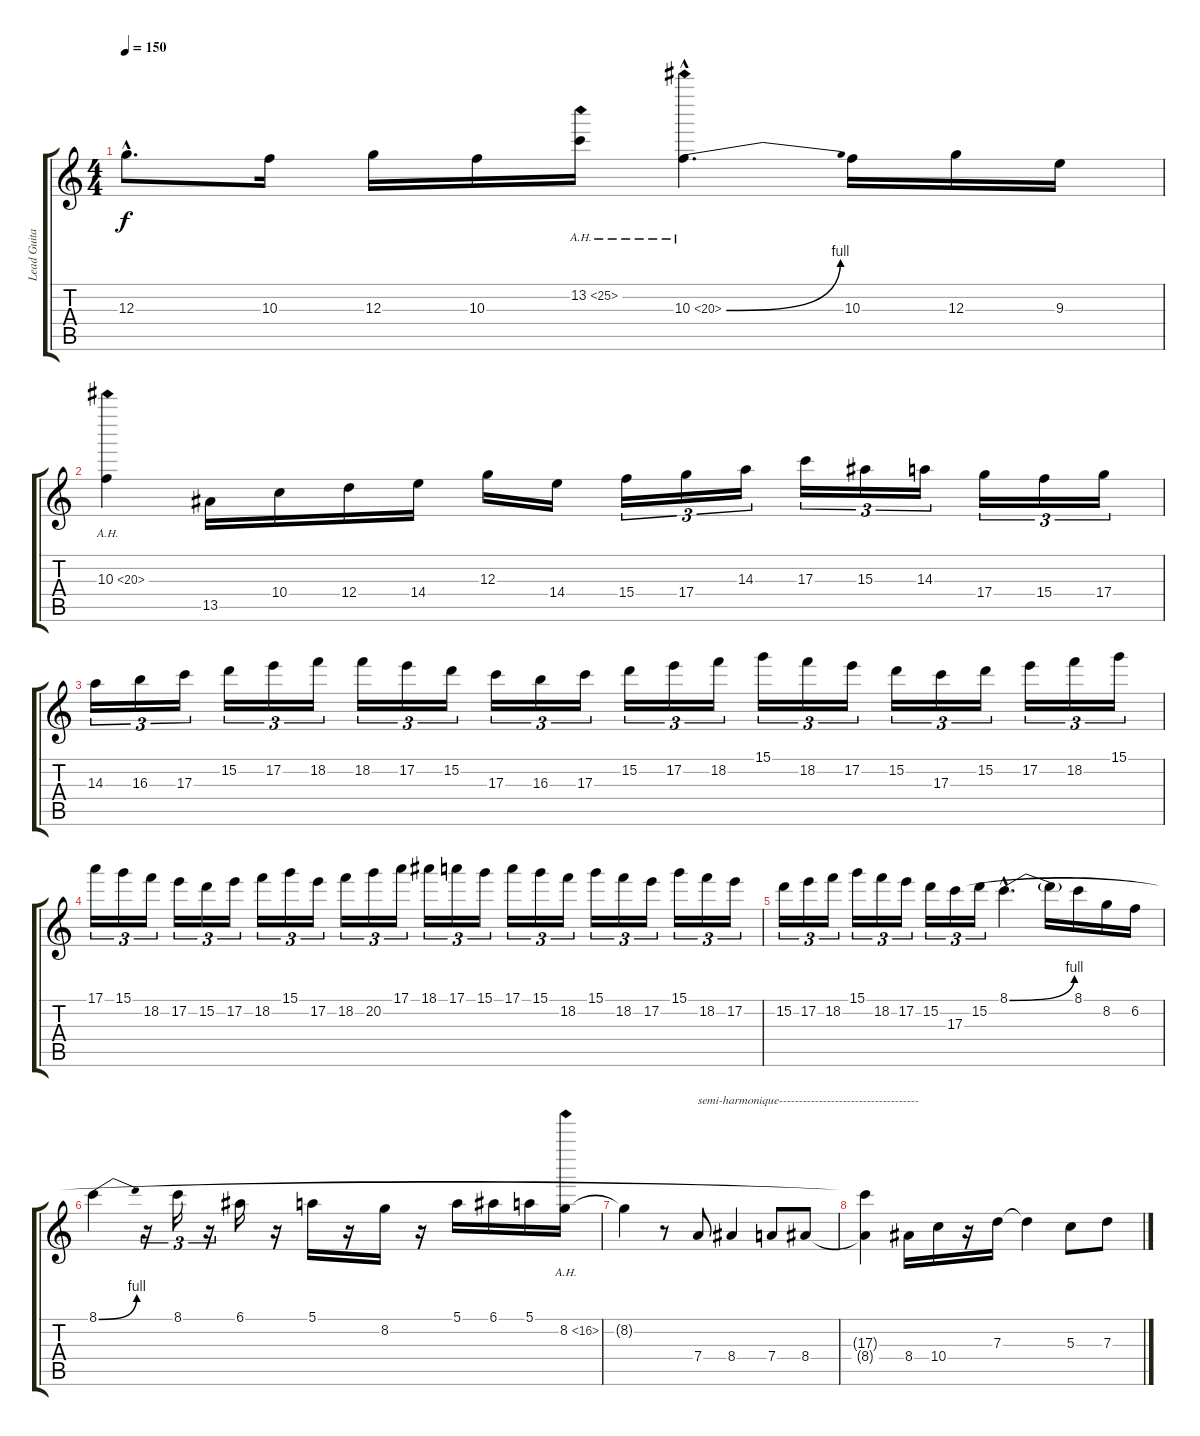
\track ("Lead Guitar (P.Rondat)" "Lead Guita") {instrument overdrivenguitar}
\staff {score tabs}
\tuning (E4 B3 G3 D3 A2 E2) {hide}
\ts (4 4)
\tempo 150
\clef g2
\ks c
12.3{hac t}.8{d dy f} 10.3.16 12.3.16 10.3.16 13.2{ah 12}.16 10.3{be (bend 0 0 60 4) ah 10 hac}.4{d} 10.3.16 12.3.16 9.3.16 |
10.3{ah 10}.4 13.5.16 10.4.16 12.4.16 14.4.16 12.3.16 14.4.16 15.4.16{tu (3 2)} 17.4.16{tu (3 2)} 14.3.16{tu (3 2)} 17.3.16{tu (3 2)} 15.3.16{tu (3 2)} 14.3.16{tu (3 2)} 17.4.16{tu (3 2)} 15.4.16{tu (3 2)} 17.4.16{tu (3 2)} |
14.3.16{tu (3 2)} 16.3.16{tu (3 2)} 17.3.16{tu (3 2)} 15.2.16{tu (3 2)} 17.2.16{tu (3 2)} 18.2.16{tu (3 2)} 18.2.16{tu (3 2)} 17.2.16{tu (3 2)} 15.2.16{tu (3 2)} 17.3.16{tu (3 2)} 16.3.16{tu (3 2)} 17.3.16{tu (3 2)} 15.2.16{tu (3 2)} 17.2.16{tu (3 2)} 18.2.16{tu (3 2)} 15.1.16{tu (3 2)} 18.2.16{tu (3 2)} 17.2.16{tu (3 2)} 15.2.16{tu (3 2)} 17.3.16{tu (3 2)} 15.2.16{tu (3 2)} 17.2.16{tu (3 2)} 18.2.16{tu (3 2)} 15.1.16{tu (3 2)} |
17.1.16{tu (3 2)} 15.1.16{tu (3 2)} 18.2.16{tu (3 2)} 17.2.16{tu (3 2)} 15.2.16{tu (3 2)} 17.2.16{tu (3 2)} 18.2.16{tu (3 2)} 15.1.16{tu (3 2)} 17.2.16{tu (3 2)} 18.2.16{tu (3 2)} 20.2.16{tu (3 2)} 17.1.16{tu (3 2)} 18.1.16{tu (3 2)} 17.1.16{tu (3 2)} 15.1.16{tu (3 2)} 17.1.16{tu (3 2)} 15.1.16{tu (3 2)} 18.2.16{tu (3 2)} 15.1.16{tu (3 2)} 18.2.16{tu (3 2)} 17.2.16{tu (3 2)} 15.1.16{tu (3 2)} 18.2.16{tu (3 2)} 17.2.16{tu (3 2)} |
15.2.16{tu (3 2)} 17.2.16{tu (3 2)} 18.2.16{tu (3 2)} 15.1.16{tu (3 2)} 18.2.16{tu (3 2)} 17.2.16{tu (3 2)} 15.2.16{tu (3 2)} 17.3.16{tu (3 2)} 15.2.16{tu (3 2)} 8.1{be (bend 0 0 60 4) hac}.4{d} 8.1{t}.16 8.1.16 8.2.16 6.2.16 |
8.1{be (bend 0 0 60 4)}.4 r.16{tu (3 2)} 8.1.16{tu (3 2)} r.16{tu (3 2)} 6.1.16 r.16 5.1.16 r.16 8.2.16 r.16 5.1.16 6.1.16 5.1.16 8.2{ah 8}.16 |
8.2{t}.4 r.8 7.4.8{txt "semi-harmonique-----------------------------------"} 8.4.4 7.4.8 8.4.8 |
(17.3{t} 8.4{t}).4 8.4.16 10.4.16 r.16 7.3.16 7.3{t}.4 5.3.8 7.3.8
